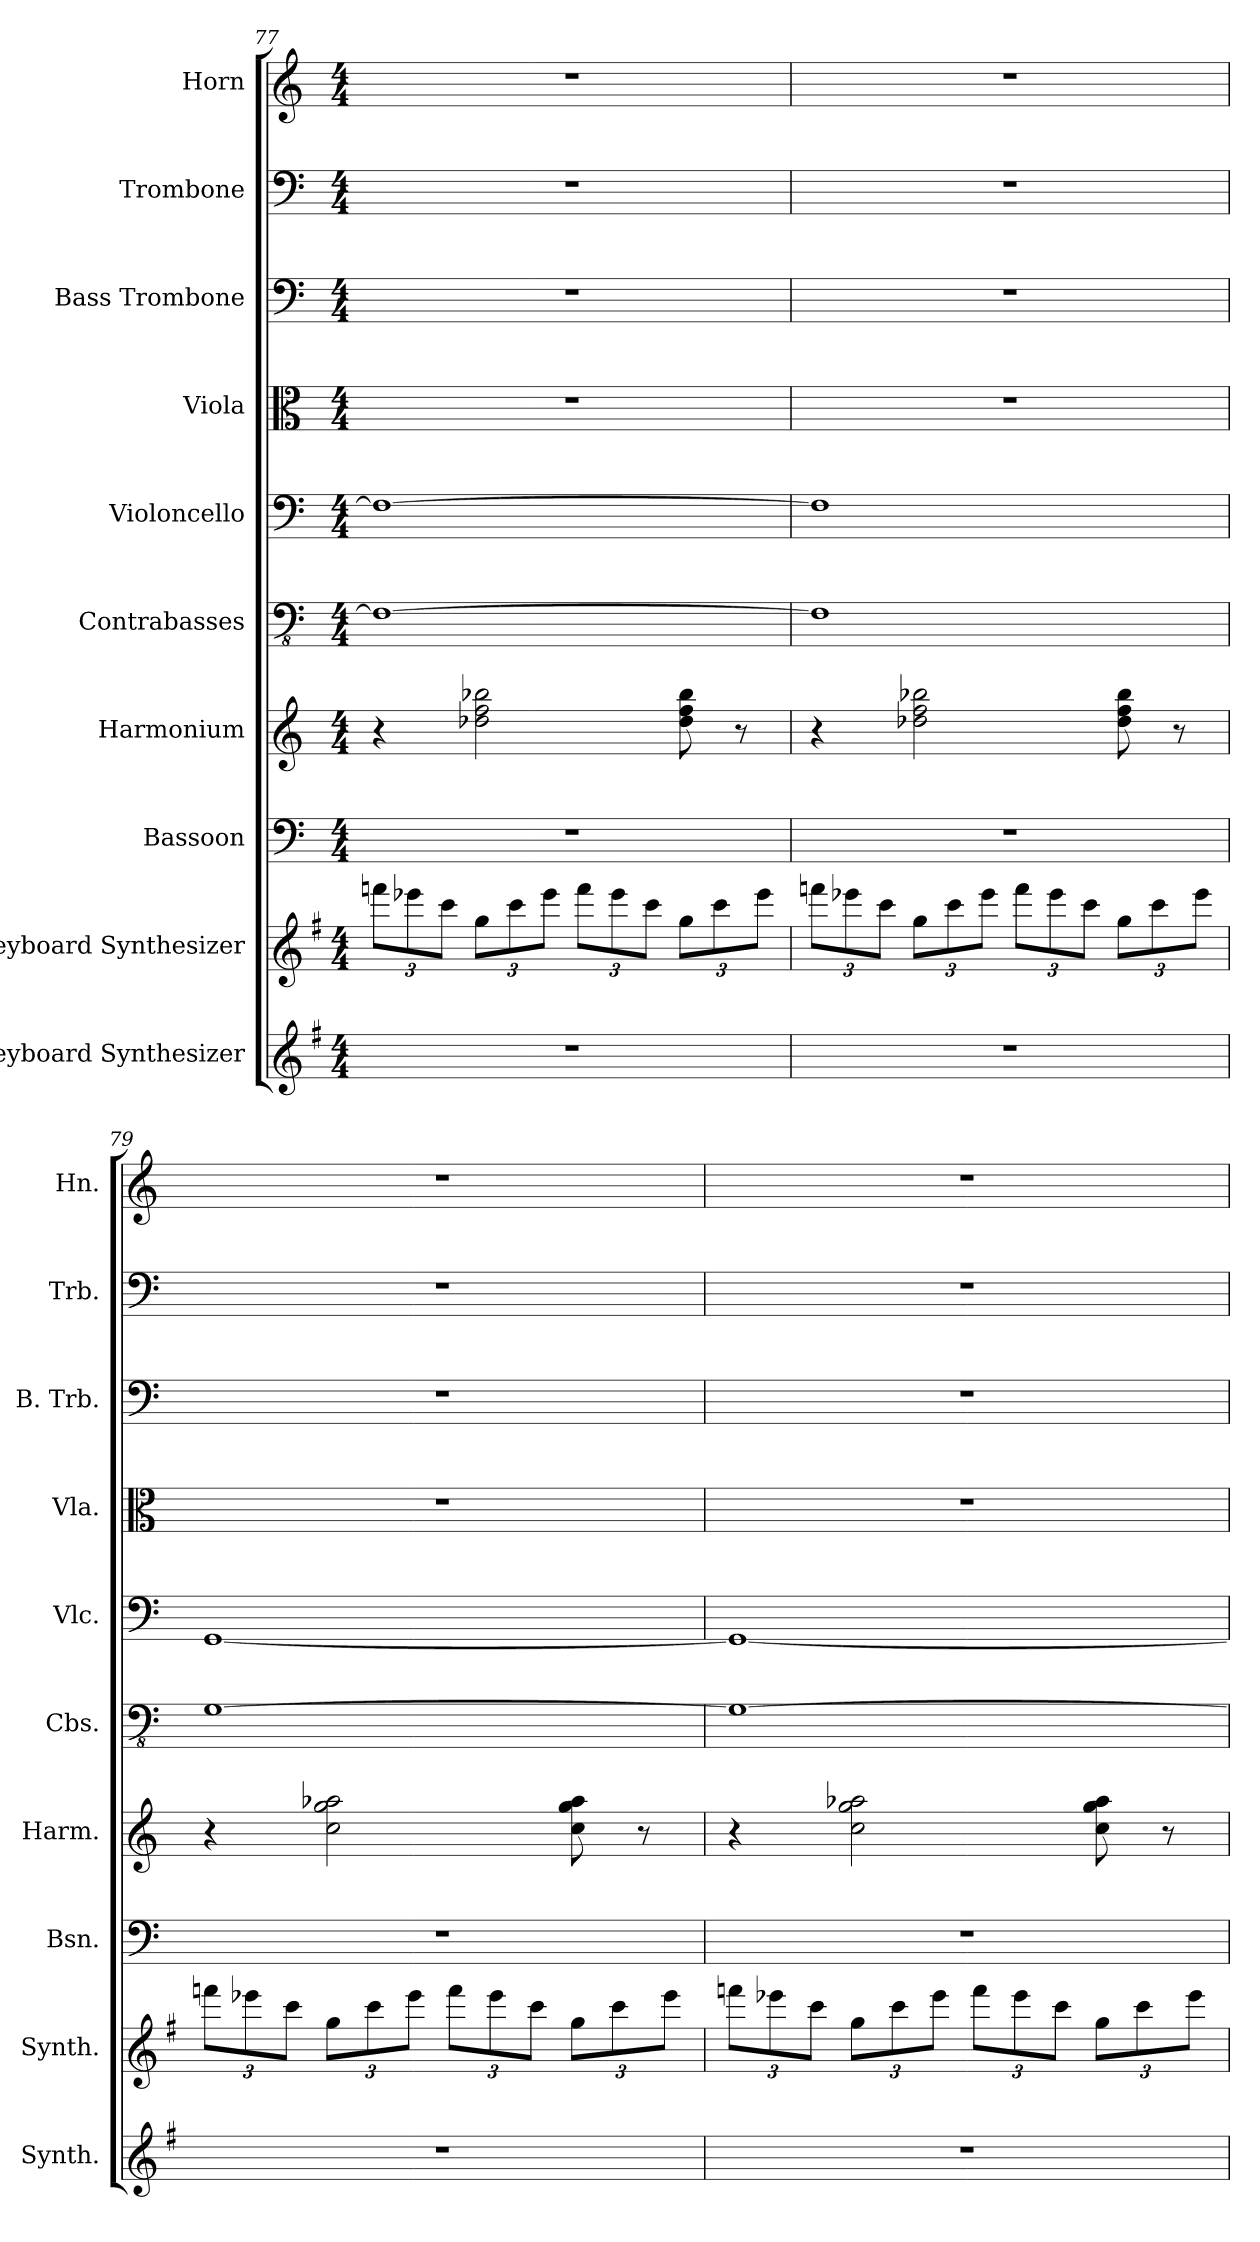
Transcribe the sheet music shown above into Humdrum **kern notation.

**kern	**kern	**kern	**kern	**kern	**kern	**kern	**kern	**kern	**kern
*part10	*part9	*part8	*part7	*part6	*part5	*part4	*part3	*part2	*part1
*staff10	*staff9	*staff8	*staff7	*staff6	*staff5	*staff4	*staff3	*staff2	*staff1
*I"Keyboard Synthesizer	*I"Keyboard Synthesizer	*I"Bassoon	*I"Harmonium	*I"Contrabasses	*I"Violoncello	*I"Viola	*I"Bass Trombone	*I"Trombone	*I"Horn
*I'Synth.	*I'Synth.	*I'Bsn.	*I'Harm.	*I'Cbs.	*I'Vlc.	*I'Vla.	*I'B. Trb.	*I'Trb.	*I'Hn.
!!LO:LB:g=z
*clefG2	*clefG2	*clefF4	*clefG2	*clefFv4	*clefF4	*clefC3	*clefF4	*clefF4	*clefG2
*ITrd4c7	*ITrd4c7	*	*	*	*	*	*	*	*ITrd4c7
*k[]	*k[]	*k[]	*k[]	*k[]	*k[]	*k[]	*k[]	*k[]	*k[b-]
*M4/4	*M4/4	*M4/4	*M4/4	*M4/4	*M4/4	*M4/4	*M4/4	*M4/4	*M4/4
*	*Xbrackettup	*	*	*	*	*	*	*	*
=77	=77	=77	=77	=77	=77	=77	=77	=77	=77
1r	12bb-X\L	1r	4r	1FF_	1F_	1r	1r	1r	1r
.	12aa-X\	.	.	.	.	.	.	.	.
.	12ff\J	.	.	.	.	.	.	.	.
.	12cc\L	.	2dd-X\ 2ff\ 2bb-X\	.	.	.	.	.	.
.	12ff\	.	.	.	.	.	.	.	.
.	12aa-\J	.	.	.	.	.	.	.	.
.	12bb-\L	.	.	.	.	.	.	.	.
.	12aa-\	.	.	.	.	.	.	.	.
.	12ff\J	.	.	.	.	.	.	.	.
.	12cc\L	.	8dd-\ 8ff\ 8bb-\	.	.	.	.	.	.
.	12ff\	.	.	.	.	.	.	.	.
.	.	.	8r	.	.	.	.	.	.
.	12aa-\J	.	.	.	.	.	.	.	.
=78	=78	=78	=78	=78	=78	=78	=78	=78	=78
1r	12bb-X\L	1r	4r	1FF]	1F]	1r	1r	1r	1r
.	12aa-X\	.	.	.	.	.	.	.	.
.	12ff\J	.	.	.	.	.	.	.	.
.	12cc\L	.	2dd-X\ 2ff\ 2bb-X\	.	.	.	.	.	.
.	12ff\	.	.	.	.	.	.	.	.
.	12aa-\J	.	.	.	.	.	.	.	.
.	12bb-\L	.	.	.	.	.	.	.	.
.	12aa-\	.	.	.	.	.	.	.	.
.	12ff\J	.	.	.	.	.	.	.	.
.	12cc\L	.	8dd-\ 8ff\ 8bb-\	.	.	.	.	.	.
.	12ff\	.	.	.	.	.	.	.	.
.	.	.	8r	.	.	.	.	.	.
.	12aa-\J	.	.	.	.	.	.	.	.
!!LO:PB:g=z
=79	=79	=79	=79	=79	=79	=79	=79	=79	=79
1r	12bb-X\L	1r	4r	[1GG	[1GG	1r	1r	1r	1r
.	12aa-X\	.	.	.	.	.	.	.	.
.	12ff\J	.	.	.	.	.	.	.	.
.	12cc\L	.	2cc\ 2gg\ 2aa-X\	.	.	.	.	.	.
.	12ff\	.	.	.	.	.	.	.	.
.	12aa-\J	.	.	.	.	.	.	.	.
.	12bb-\L	.	.	.	.	.	.	.	.
.	12aa-\	.	.	.	.	.	.	.	.
.	12ff\J	.	.	.	.	.	.	.	.
.	12cc\L	.	8cc\ 8gg\ 8aa-\	.	.	.	.	.	.
.	12ff\	.	.	.	.	.	.	.	.
.	.	.	8r	.	.	.	.	.	.
.	12aa-\J	.	.	.	.	.	.	.	.
=80	=80	=80	=80	=80	=80	=80	=80	=80	=80
1r	12bb-X\L	1r	4r	1GG_	1GG_	1r	1r	1r	1r
.	12aa-X\	.	.	.	.	.	.	.	.
.	12ff\J	.	.	.	.	.	.	.	.
.	12cc\L	.	2cc\ 2gg\ 2aa-X\	.	.	.	.	.	.
.	12ff\	.	.	.	.	.	.	.	.
.	12aa-\J	.	.	.	.	.	.	.	.
.	12bb-\L	.	.	.	.	.	.	.	.
.	12aa-\	.	.	.	.	.	.	.	.
.	12ff\J	.	.	.	.	.	.	.	.
.	12cc\L	.	8cc\ 8gg\ 8aa-\	.	.	.	.	.	.
.	12ff\	.	.	.	.	.	.	.	.
.	.	.	8r	.	.	.	.	.	.
.	12aa-\J	.	.	.	.	.	.	.	.
=	=	=	=	=	=	=	=	=	=
*-	*-	*-	*-	*-	*-	*-	*-	*-	*-
